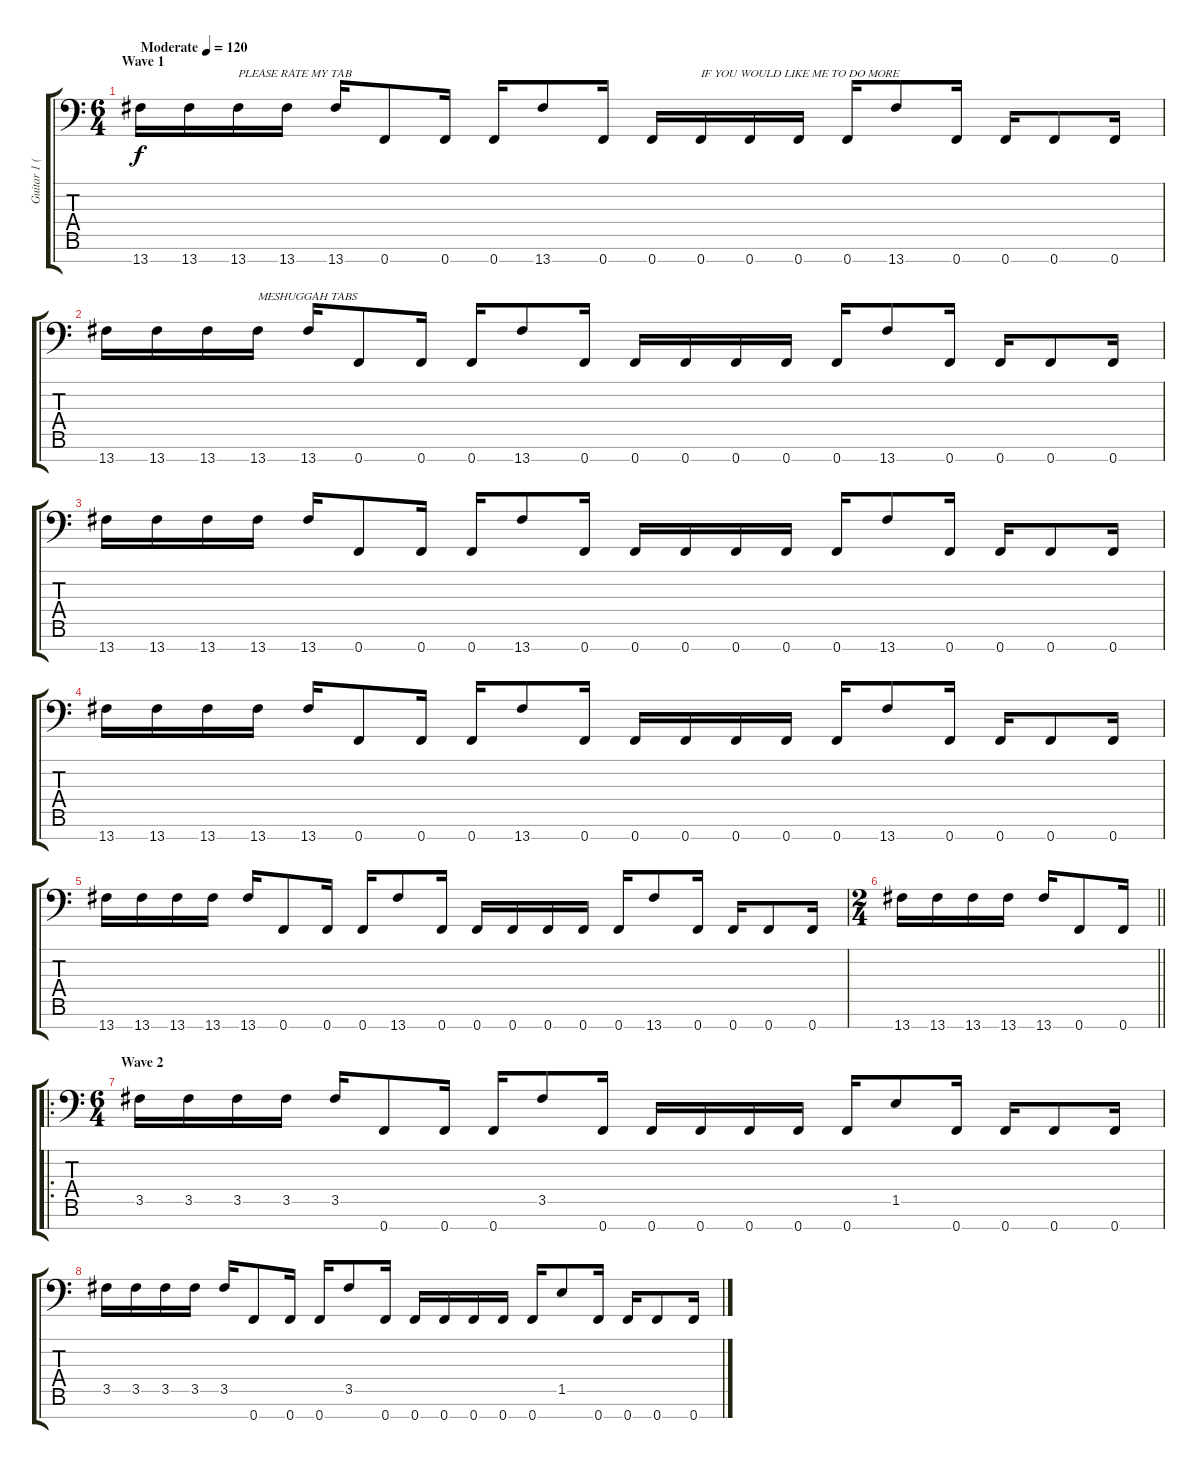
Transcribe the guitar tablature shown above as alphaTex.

\track ("Guitar 1 (Fredrik Thordendal)" "Guitar 1 (") {instrument distortionguitar}
\staff {score tabs}
\tuning (Bb3 F3 Db3 Ab2 Eb2 Bb1 F1) {hide}
\ts (6 4)
\section ("" "Wave 1")
\tempo (120 "Moderate")
\clef f4
\ks c
13.7.16{dy f instrument distortionguitar} 13.7.16 13.7.16{txt "PLEASE RATE MY TAB"} 13.7.16 13.7.16 0.7.8 0.7.16 0.7.16 13.7.8 0.7.16 0.7.16 0.7.16{txt "IF YOU WOULD LIKE ME TO DO MORE"} 0.7.16 0.7.16 0.7.16 13.7.8 0.7.16 0.7.16 0.7.8 0.7.16 |
13.7.16 13.7.16 13.7.16 13.7.16{txt "MESHUGGAH TABS"} 13.7.16 0.7.8 0.7.16 0.7.16 13.7.8 0.7.16 0.7.16 0.7.16 0.7.16 0.7.16 0.7.16 13.7.8 0.7.16 0.7.16 0.7.8 0.7.16 |
13.7.16 13.7.16 13.7.16 13.7.16 13.7.16 0.7.8 0.7.16 0.7.16 13.7.8 0.7.16 0.7.16 0.7.16 0.7.16 0.7.16 0.7.16 13.7.8 0.7.16 0.7.16 0.7.8 0.7.16 |
13.7.16 13.7.16 13.7.16 13.7.16 13.7.16 0.7.8 0.7.16 0.7.16 13.7.8 0.7.16 0.7.16 0.7.16 0.7.16 0.7.16 0.7.16 13.7.8 0.7.16 0.7.16 0.7.8 0.7.16 |
13.7.16 13.7.16 13.7.16 13.7.16 13.7.16 0.7.8 0.7.16 0.7.16 13.7.8 0.7.16 0.7.16 0.7.16 0.7.16 0.7.16 0.7.16 13.7.8 0.7.16 0.7.16 0.7.8 0.7.16 |
\ts (2 4)
\barLineRight lightlight
13.7.16 13.7.16 13.7.16 13.7.16 13.7.16 0.7.8 0.7.16 |
\ro
\ts (6 4)
\section ("" "Wave 2")
3.5.16 3.5.16 3.5.16 3.5.16 3.5.16 0.7.8 0.7.16 0.7.16 3.5.8 0.7.16 0.7.16 0.7.16 0.7.16 0.7.16 0.7.16 1.5.8 0.7.16 0.7.16 0.7.8 0.7.16 |
3.5.16 3.5.16 3.5.16 3.5.16 3.5.16 0.7.8 0.7.16 0.7.16 3.5.8 0.7.16 0.7.16 0.7.16 0.7.16 0.7.16 0.7.16 1.5.8 0.7.16 0.7.16 0.7.8 0.7.16
